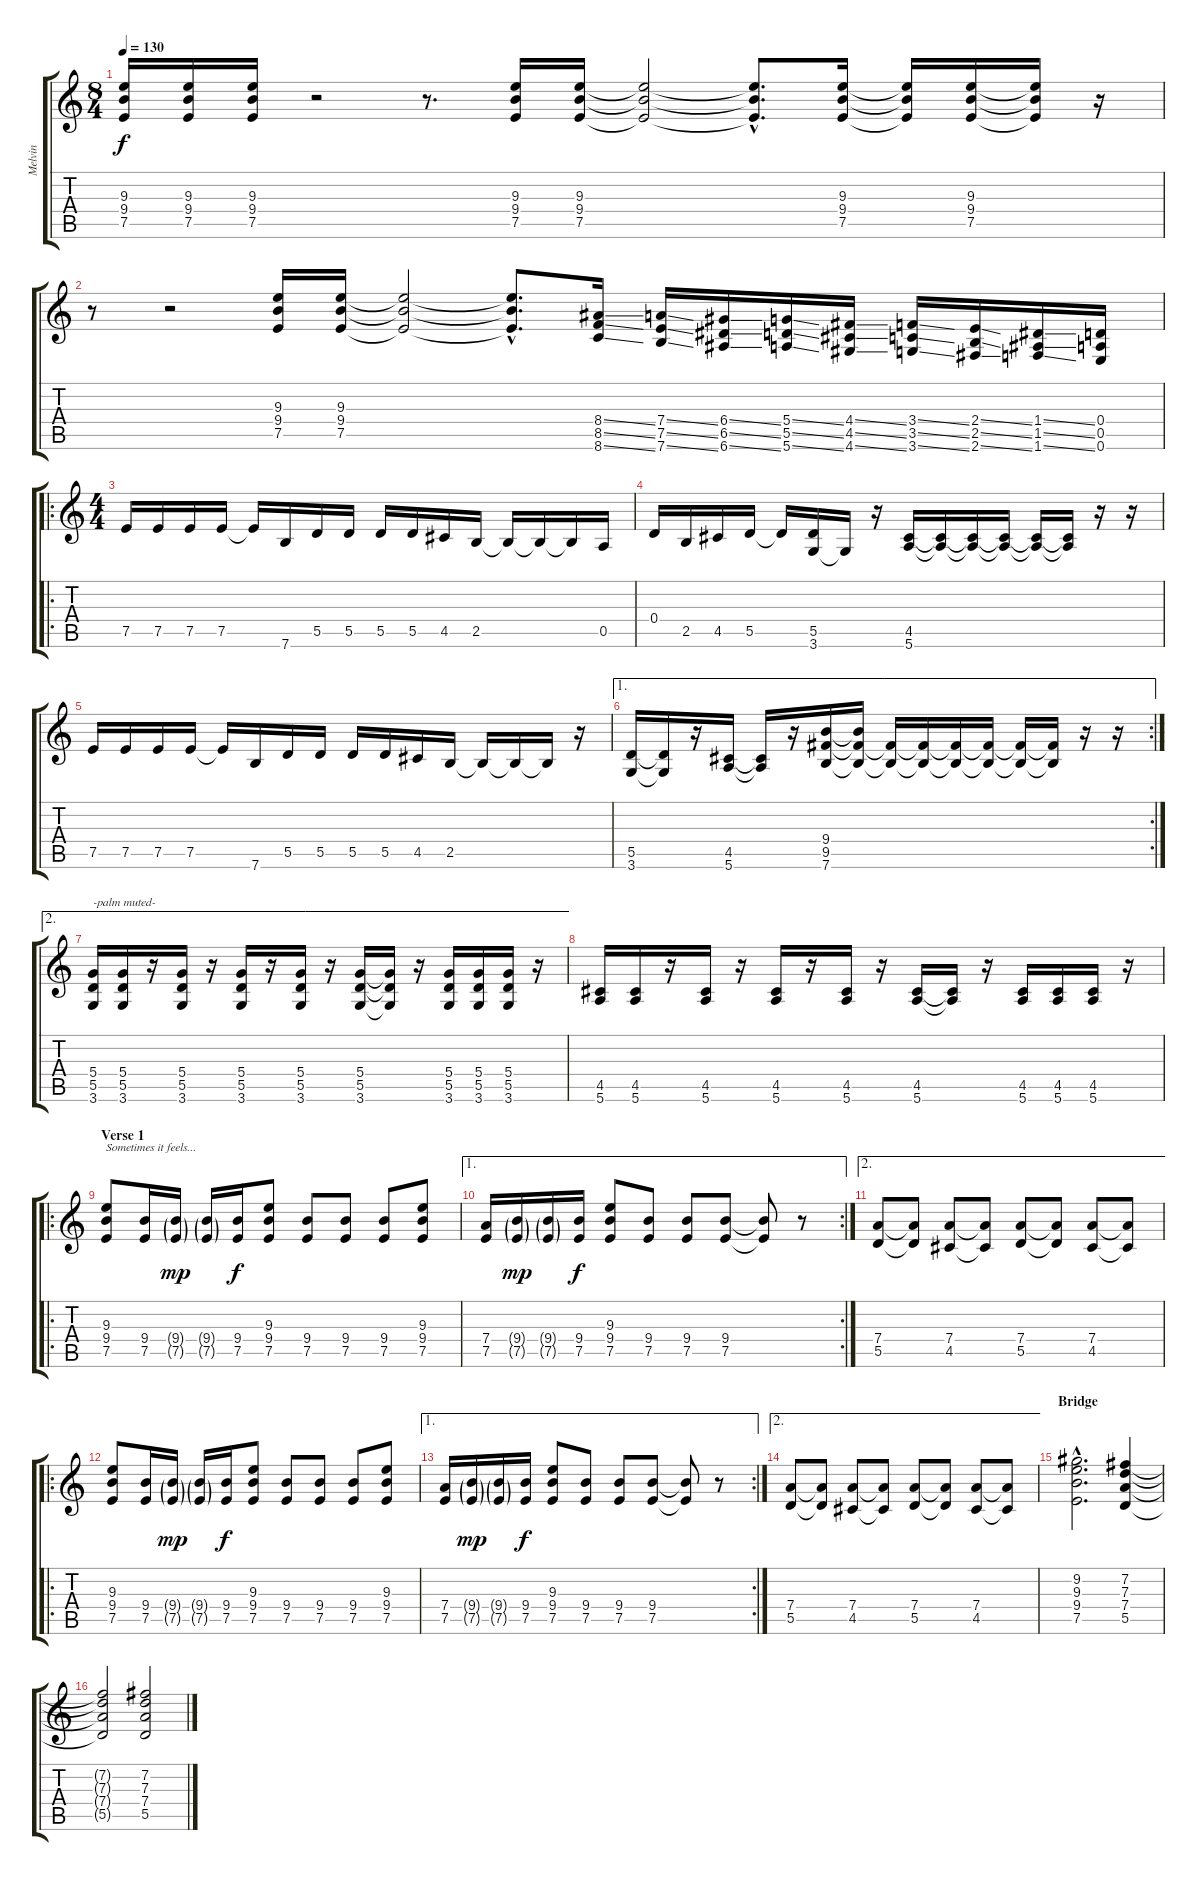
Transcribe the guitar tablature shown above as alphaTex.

\track ("Melvin" "Melvin") {instrument distortionguitar}
\staff {score tabs}
\tuning (E4 B3 G3 D3 A2 E2) {hide}
\ts (8 4)
\tempo 130
\clef g2
\ks c
(9.3 9.4 7.5).16{dy f instrument distortionguitar} (9.3 9.4 7.5).16 (9.3 9.4 7.5).16 r.2 r.8{d} (9.3 9.4 7.5).16 (9.3 9.4 7.5).16 (9.3{t} 9.4{t} 7.5{t}).2 (9.3{hac t} 9.4{hac t} 7.5{hac t}).8{d} (9.3 9.4 7.5).16 (9.3{t} 9.4{t} 7.5{t}).16 (9.3 9.4 7.5).16 (9.3{t} 9.4{t} 7.5{t}).16 r.16 |
r.8 r.2 (9.3 9.4 7.5).16 (9.3 9.4 7.5).16 (9.3{t} 9.4{t} 7.5{t}).2 (9.3{hac t} 9.4{hac t} 7.5{hac t}).8{d} (8.4{ss} 8.5{ss} 8.6{ss}).16{instrument guitarfretnoise} (7.4{ss} 7.5{ss} 7.6{ss}).16 (6.4{ss} 6.5{ss} 6.6{ss}).16 (5.4{ss} 5.5{ss} 5.6{ss}).16 (4.4{ss} 4.5{ss} 4.6{ss}).16 (3.4{ss} 3.5{ss} 3.6{ss}).16 (2.4{ss} 2.5{ss} 2.6{ss}).16 (1.4{ss} 1.5{ss} 1.6{ss}).16 (0.4 0.5 0.6).16 |
\ro
\ts (4 4)
7.5.16{instrument distortionguitar} 7.5.16 7.5.16 7.5.16 7.5{t}.16 7.6.16 5.5.16 5.5.16 5.5.16 5.5.16 4.5.16 2.5.16 2.5{t}.16 2.5{t}.16 2.5{t}.16 0.5.16 |
0.4.16 2.5.16 4.5.16 5.5.16 5.5{t}.16 (5.5 3.6).16 3.6{t}.16 r.16 (4.5 5.6).16 (4.5{t} 5.6{t}).16 (4.5{t} 5.6{t}).16 (4.5{t} 5.6{t}).16 (4.5{t} 5.6{t}).16 (4.5{t} 5.6{t}).16 r.16 r.16 |
7.5.16 7.5.16 7.5.16 7.5.16 7.5{t}.16 7.6.16 5.5.16 5.5.16 5.5.16 5.5.16 4.5.16 2.5.16 2.5{t}.16 2.5{t}.16 2.5{t}.16 r.16 |
\ae 1
\rc 2
(5.5 3.6).16 (5.5{t} 3.6{t}).16 r.16 (4.5 5.6).16 (4.5{t} 5.6{t}).16 r.16 (9.4 9.5 7.6).16 (9.4{t} 9.5{t} 7.6{t}).16 (9.5{t} 7.6{t}).16 (9.5{t} 7.6{t}).16 (9.5{t} 7.6{t}).16 (9.5{t} 7.6{t}).16 (9.5{t} 7.6{t}).16 (9.5{t} 7.6{t}).16 r.16 r.16 |
\ae 2
(5.4 5.5 3.6).16{txt "-palm muted-"} (5.4 5.5 3.6).16 r.16 (5.4 5.5 3.6).16 r.16 (5.4 5.5 3.6).16 r.16 (5.4 5.5 3.6).16 r.16 (5.4 5.5 3.6).16 (5.4{t} 5.5{t} 3.6{t}).16 r.16 (5.4 5.5 3.6).16 (5.4 5.5 3.6).16 (5.4 5.5 3.6).16 r.16 |
(4.5 5.6).16 (4.5 5.6).16 r.16 (4.5 5.6).16 r.16 (4.5 5.6).16 r.16 (4.5 5.6).16 r.16 (4.5 5.6).16 (4.5{t} 5.6{t}).16 r.16 (4.5 5.6).16 (4.5 5.6).16 (4.5 5.6).16 r.16 |
\ro
\section ("" "Verse 1")
(9.3 9.4 7.5).8{txt "Sometimes it feels..."} (9.4 7.5).16 (9.4{g} 7.5{g}).16{dy mp} (9.4{g} 7.5{g}).16 (9.4 7.5).16{dy f} (9.3 9.4 7.5).8 (9.4 7.5).8 (9.4 7.5).8 (9.4 7.5).8 (9.3 9.4 7.5).8 |
\ae 1
\rc 2
(7.4 7.5).16 (9.4{g} 7.5{g}).16{dy mp} (9.4{g} 7.5{g}).16 (9.4 7.5).16{dy f} (9.3 9.4 7.5).8 (9.4 7.5).8 (9.4 7.5).8 (9.4 7.5).8 (9.4{t} 7.5{t}).8 r.8 |
\ae 2
(7.4 5.5).8 (7.4{t} 5.5{t}).8 (7.4 4.5).8 (7.4{t} 4.5{t}).8 (7.4 5.5).8 (7.4{t} 5.5{t}).8 (7.4 4.5).8 (7.4{t} 4.5{t}).8 |
\ro
(9.3 9.4 7.5).8 (9.4 7.5).16 (9.4{g} 7.5{g}).16{dy mp} (9.4{g} 7.5{g}).16 (9.4 7.5).16{dy f} (9.3 9.4 7.5).8 (9.4 7.5).8 (9.4 7.5).8 (9.4 7.5).8 (9.3 9.4 7.5).8 |
\ae 1
\rc 2
(7.4 7.5).16 (9.4{g} 7.5{g}).16{dy mp} (9.4{g} 7.5{g}).16 (9.4 7.5).16{dy f} (9.3 9.4 7.5).8 (9.4 7.5).8 (9.4 7.5).8 (9.4 7.5).8 (9.4{t} 7.5{t}).8 r.8 |
\ae 2
(7.4 5.5).8 (7.4{t} 5.5{t}).8 (7.4 4.5).8 (7.4{t} 4.5{t}).8 (7.4 5.5).8 (7.4{t} 5.5{t}).8 (7.4 4.5).8 (7.4{t} 4.5{t}).8 |
\section ("" "Bridge")
(9.2{hac} 9.3{hac} 9.4{hac} 7.5{hac}).2{d instrument electricguitarclean} (7.2 7.3 7.4 5.5).4 |
(7.2{t} 7.3{t} 7.4{t} 5.5{t}).2 (7.2 7.3 7.4 5.5).2
